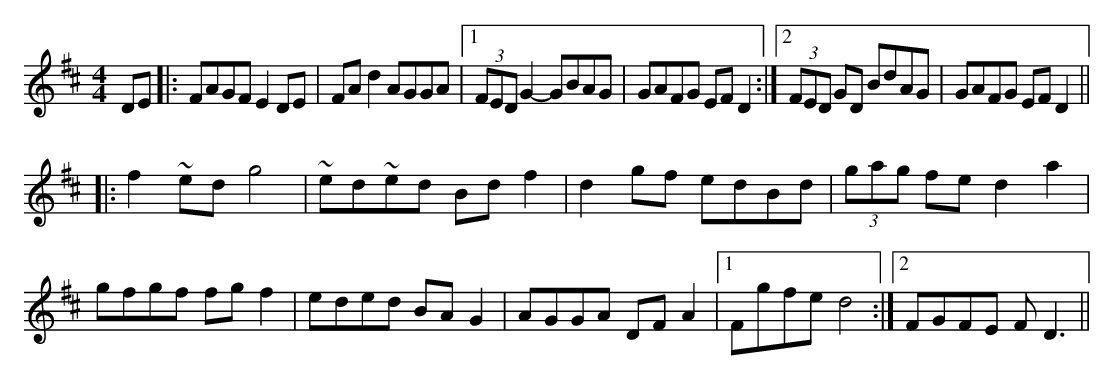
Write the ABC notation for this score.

X:1
M:4/4
K:D
DE|:FAGF E2 DE|FA d2 AGGA|1 (3FED G2- GBAG|GAFG EF D2:|2 (3FED GD BdAG|GAFG EFD2||
|:f2~ed g4|~ed~ed Bd f2|d2 gf edBd|(3gag fed2 a2|
gfgf fgf2|eded BAG2|AGGA DFA2|1 Fgfe d4:|2 FGFE FD3||
